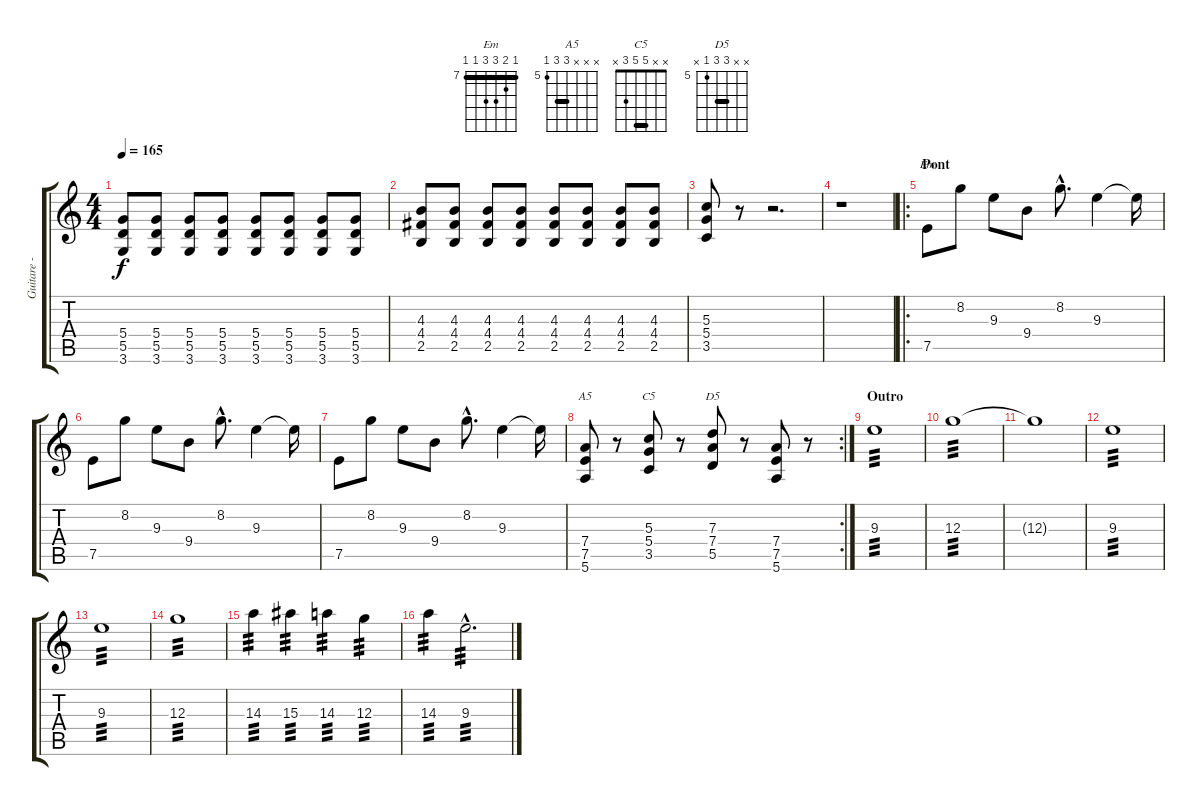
\track ("Guitare - Bozo" "Guitare - ") {instrument electricguitarclean}
\staff {score tabs}
\tuning (E4 B3 G3 D3 A2 E2) {hide}
\chord ("Em" 7 8 9 9 7 7) {firstfret 7 barre 7}
\chord ("A5" x x x 7 7 5) {firstfret 5 barre 7}
\chord ("C5" x x 5 5 3 x) {barre 5}
\chord ("D5" x x 7 7 5 x) {firstfret 5 barre 7}
\ts (4 4)
\tempo 165
\clef g2
\ks c
(5.4 5.5 3.6).8{dy f} (5.4 5.5 3.6).8 (5.4 5.5 3.6).8 (5.4 5.5 3.6).8 (5.4 5.5 3.6).8 (5.4 5.5 3.6).8 (5.4 5.5 3.6).8 (5.4 5.5 3.6).8 |
(4.3 4.4 2.5).8 (4.3 4.4 2.5).8 (4.3 4.4 2.5).8 (4.3 4.4 2.5).8 (4.3 4.4 2.5).8 (4.3 4.4 2.5).8 (4.3 4.4 2.5).8 (4.3 4.4 2.5).8 |
(5.3 5.4 3.5).8 r.8 r.2{d} |
r.1 |
\ro
\section ("" "Pont")
7.5.8{ch "Em"} 8.2.8 9.3.8 9.4.8 8.2{hac}.8{d} 9.3.4 9.3{t}.16 |
7.5.8 8.2.8 9.3.8 9.4.8 8.2{hac}.8{d} 9.3.4 9.3{t}.16 |
7.5.8 8.2.8 9.3.8 9.4.8 8.2{hac}.8{d} 9.3.4 9.3{t}.16 |
\rc 2
(7.4 7.5 5.6).8{ch "A5"} r.8 (5.3 5.4 3.5).8{ch "C5"} r.8 (7.3 7.4 5.5).8{ch "D5"} r.8 (7.4 7.5 5.6).8 r.8 |
\section ("" "Outro")
9.3.1{tp 3} |
12.3.1{tp 3} |
12.3{t}.1 |
9.3.1{tp 3} |
9.3.1{tp 3} |
12.3.1{tp 3} |
14.3.4{tp 3} 15.3.4{tp 3} 14.3.4{tp 3} 12.3.4{tp 3} |
14.3.4{tp 3} 9.3{hac}.2{d tp 3}
